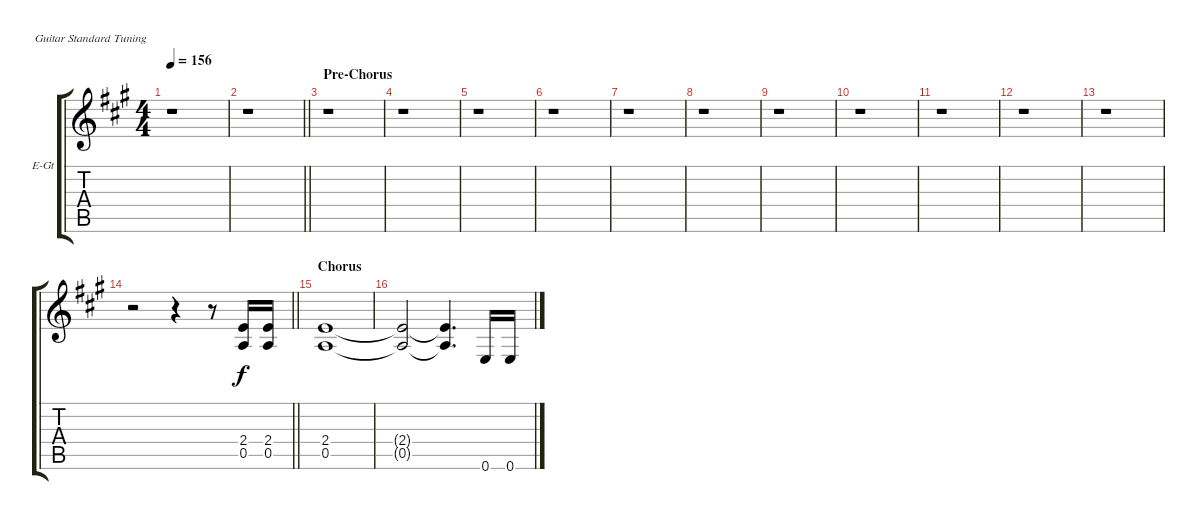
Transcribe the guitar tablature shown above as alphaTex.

\defaultSystemsLayout 4
\bracketExtendMode groupsimilarinstruments
\firstSystemTrackNameOrientation horizontal
\otherSystemsTrackNameOrientation horizontal
\track ("Guitar 5" "E-Gt") {instrument distortionguitar}
\staff {score tabs}
\tuning (E4 B3 G3 D3 A2 E2)
\ts (4 4)
\tempo 156
\clef g2
\ks a
r.1{dy f} |
\barLineRight lightlight
r.1 |
\section ("" "Pre-Chorus")
r.1 |
r.1 |
r.1 |
r.1 |
r.1 |
r.1 |
r.1 |
r.1 |
r.1 |
r.1 |
r.1 |
\barLineRight lightlight
r.2 r.4 r.8 (0.5 2.4).16 (0.5 2.4).16 |
\section ("" "Chorus")
(2.4 0.5).1 |
(2.4{t} 0.5{t}).2 (2.4{t} 0.5{t}).4{d} 0.6.16 0.6.16
